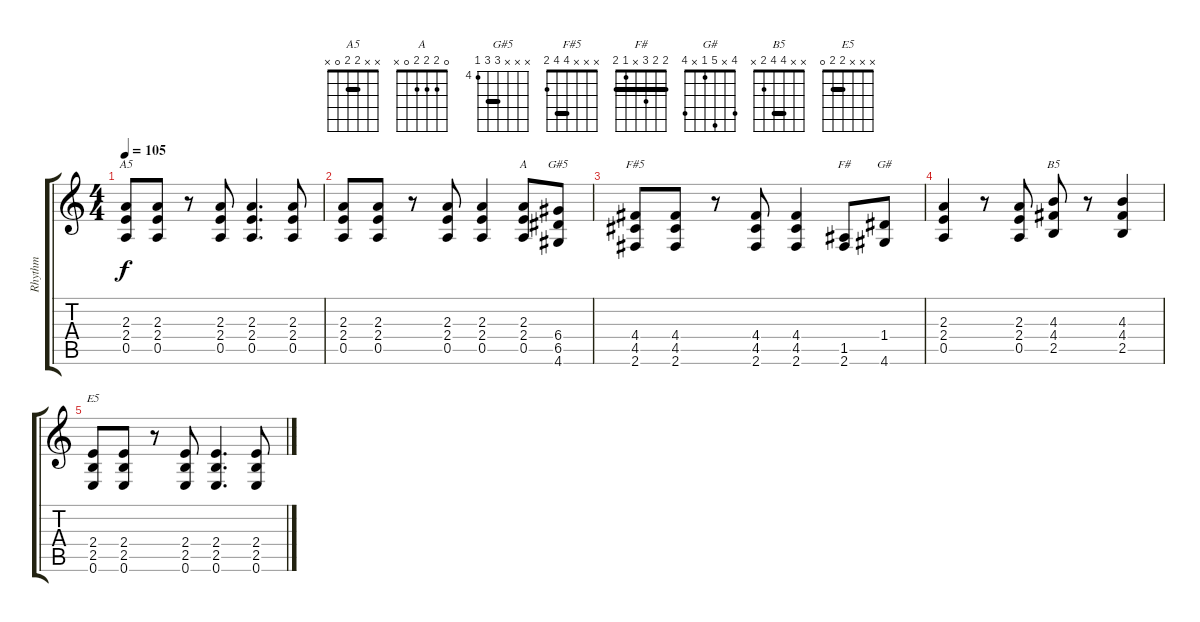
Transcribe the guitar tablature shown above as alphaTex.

\track ("Rhythm" "Rhythm") {instrument overdrivenguitar}
\staff {score tabs}
\tuning (E4 B3 G3 D3 A2 E2) {hide}
\chord ("A5" x x 2 2 0 x) {barre 2}
\chord ("A" 0 2 2 2 0 x)
\chord ("G#5" x x x 6 6 4) {firstfret 4 barre 6}
\chord ("F#5" x x x 4 4 2) {barre 4}
\chord ("F#" 2 2 3 x 1 2) {barre 2}
\chord ("G#" 4 x 5 1 x 4)
\chord ("B5" x x 4 4 2 x) {barre 4}
\chord ("E5" x x x 2 2 0) {barre 2}
\ts (4 4)
\tempo 105
\clef g2
\ks c
(2.3 2.4 0.5).8{ch "A5" dy f} (2.3 2.4 0.5).8 r.8 (2.3 2.4 0.5).8 (2.3 2.4 0.5).4{d} (2.3 2.4 0.5).8 |
(2.3 2.4 0.5).8 (2.3 2.4 0.5).8 r.8 (2.3 2.4 0.5).8 (2.3 2.4 0.5).4 (2.3 2.4 0.5).8{ch "A"} (6.4 6.5 4.6).8{ch "G#5"} |
(4.4 4.5 2.6).8{ch "F#5"} (4.4 4.5 2.6).8 r.8 (4.4 4.5 2.6).8 (4.4 4.5 2.6).4 (1.5 2.6).8{ch "F#"} (1.4 4.6).8{ch "G#"} |
(2.3 2.4 0.5).4 r.8 (2.3 2.4 0.5).8 (4.3 4.4 2.5).8{ch "B5"} r.8 (4.3 4.4 2.5).4 |
(2.4 2.5 0.6).8{ch "E5"} (2.4 2.5 0.6).8 r.8 (2.4 2.5 0.6).8 (2.4 2.5 0.6).4{d} (2.4 2.5 0.6).8
